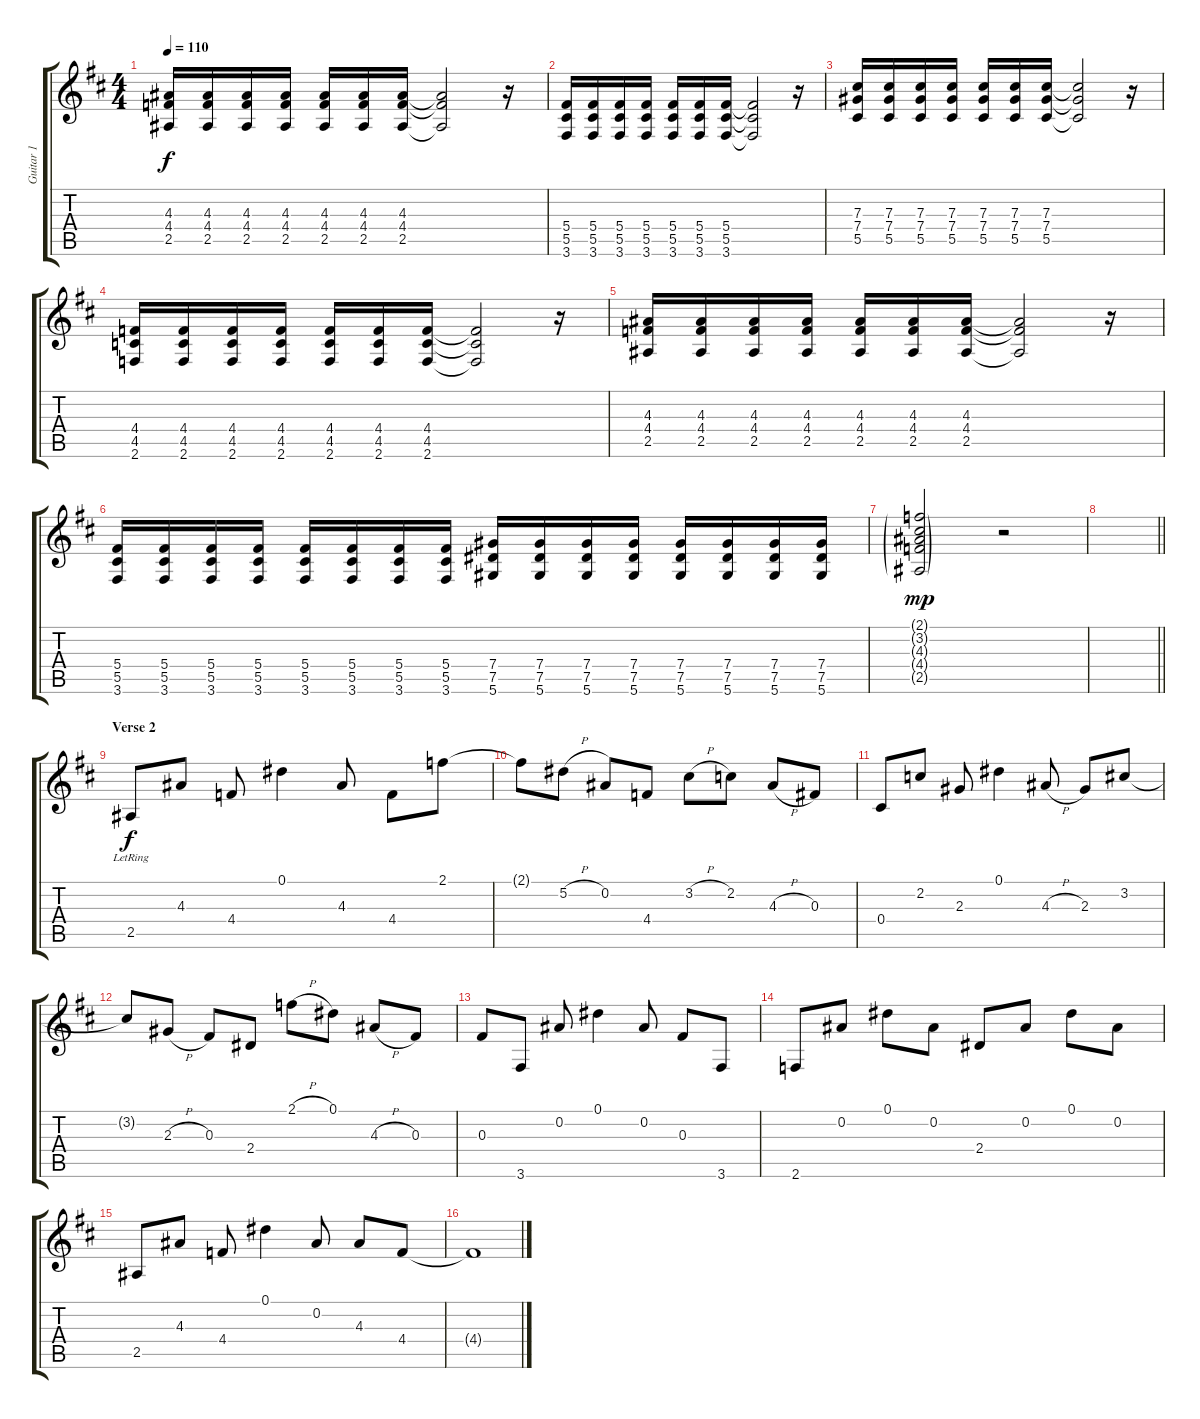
\track ("Guitar 1" "Guitar 1") {instrument acousticguitarsteel}
\staff {score tabs}
\tuning (Eb4 Bb3 Gb3 Db3 Ab2 Eb2) {hide}
\ts (4 4)
\tempo 110
\clef g2
\ks d
(4.3 4.4 2.5).16{dy f} (4.3 4.4 2.5).16 (4.3 4.4 2.5).16 (4.3 4.4 2.5).16 (4.3 4.4 2.5).16 (4.3 4.4 2.5).16 (4.3 4.4 2.5).16 (4.3{t} 4.4{t} 2.5{t}).2 r.16 |
(5.4 5.5 3.6).16 (5.4 5.5 3.6).16 (5.4 5.5 3.6).16 (5.4 5.5 3.6).16 (5.4 5.5 3.6).16 (5.4 5.5 3.6).16 (5.4 5.5 3.6).16 (5.4{t} 5.5{t} 3.6{t}).2 r.16 |
(7.3 7.4 5.5).16 (7.3 7.4 5.5).16 (7.3 7.4 5.5).16 (7.3 7.4 5.5).16 (7.3 7.4 5.5).16 (7.3 7.4 5.5).16 (7.3 7.4 5.5).16 (7.3{t} 7.4{t} 5.5{t}).2 r.16 |
(4.4 4.5 2.6).16 (4.4 4.5 2.6).16 (4.4 4.5 2.6).16 (4.4 4.5 2.6).16 (4.4 4.5 2.6).16 (4.4 4.5 2.6).16 (4.4 4.5 2.6).16 (4.4{t} 4.5{t} 2.6{t}).2 r.16 |
(4.3 4.4 2.5).16 (4.3 4.4 2.5).16 (4.3 4.4 2.5).16 (4.3 4.4 2.5).16 (4.3 4.4 2.5).16 (4.3 4.4 2.5).16 (4.3 4.4 2.5).16 (4.3{t} 4.4{t} 2.5{t}).2 r.16 |
(5.4 5.5 3.6).16 (5.4 5.5 3.6).16 (5.4 5.5 3.6).16 (5.4 5.5 3.6).16 (5.4 5.5 3.6).16 (5.4 5.5 3.6).16 (5.4 5.5 3.6).16 (5.4 5.5 3.6).16 (7.4 7.5 5.6).16 (7.4 7.5 5.6).16 (7.4 7.5 5.6).16 (7.4 7.5 5.6).16 (7.4 7.5 5.6).16 (7.4 7.5 5.6).16 (7.4 7.5 5.6).16 (7.4 7.5 5.6).16 |
(2.1{g} 3.2{g} 4.3{g} 4.4{g} 2.5{g}).2{dy mp} r.2 |
\barLineRight lightlight
|
\section ("" "Verse 2")
2.5{lr}.8{dy f volume 10 instrument acousticguitarsteel} 4.3.8 4.4.8 0.1.4 4.3.8 4.4.8 2.1.8 |
2.1{t}.8 5.2{h}.8 0.2.8 4.4.8 3.2{h}.8 2.2.8 4.3{h}.8 0.3.8 |
0.4.8 2.2.8 2.3.8 0.1.4 4.3{h}.8 2.3.8 3.2.8 |
3.2{t}.8 2.3{h}.8 0.3.8 2.4.8 2.1{h}.8 0.1.8 4.3{h}.8 0.3.8 |
0.3.8 3.6.8 0.2.8 0.1.4 0.2.8 0.3.8 3.6.8 |
2.6.8 0.2.8 0.1.8 0.2.8 2.4.8 0.2.8 0.1.8 0.2.8 |
2.5.8 4.3.8 4.4.8 0.1.4 0.2.8 4.3.8 4.4.8 |
4.4{t}.1
